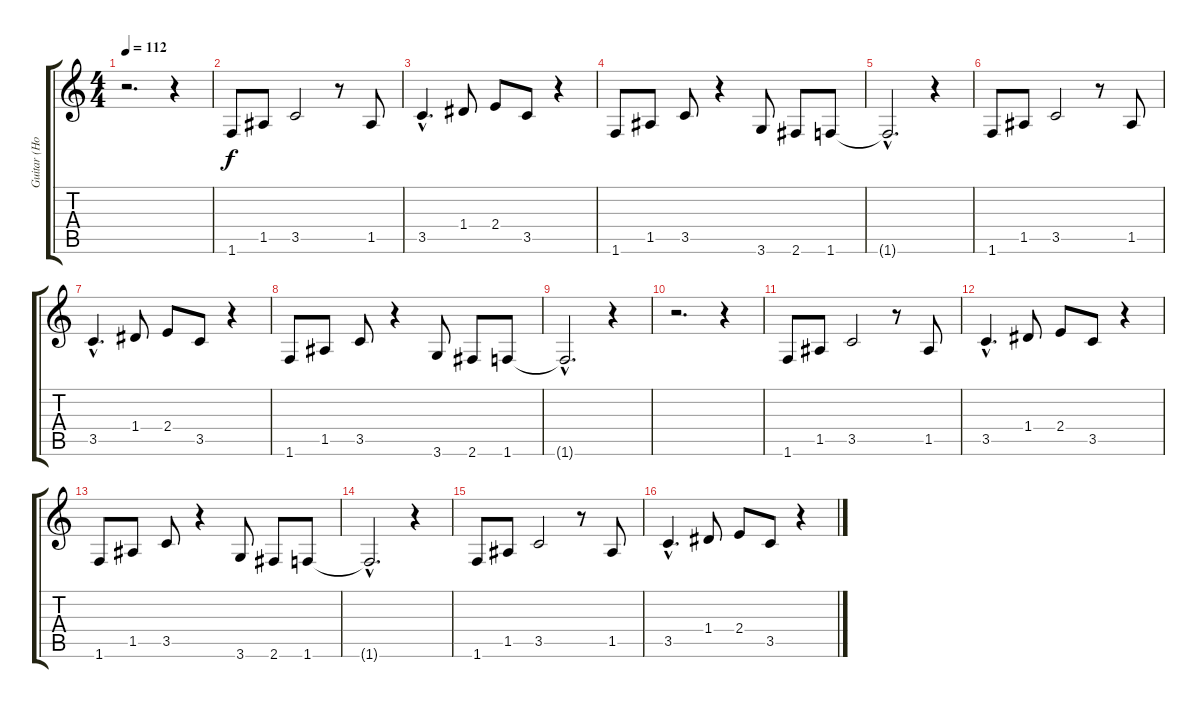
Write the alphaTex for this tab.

\track ("Guitar (Hogson)" "Guitar (Ho") {instrument electricguitarclean}
\staff {score tabs}
\tuning (E4 B3 G3 D3 A2 E2) {hide}
\ts (4 4)
\tempo 112
\clef g2
\ks c
r.2{d dy f} r.4 |
1.6.8 1.5.8 3.5.2 r.8 1.5.8 |
3.5{hac}.4{d} 1.4.8 2.4.8 3.5.8 r.4 |
1.6.8 1.5.8 3.5.8 r.4 3.6.8 2.6.8 1.6.8 |
1.6{hac t}.2{d} r.4 |
1.6.8 1.5.8 3.5.2 r.8 1.5.8 |
3.5{hac}.4{d} 1.4.8 2.4.8 3.5.8 r.4 |
1.6.8 1.5.8 3.5.8 r.4 3.6.8 2.6.8 1.6.8 |
1.6{hac t}.2{d} r.4 |
r.2{d} r.4 |
1.6.8 1.5.8 3.5.2 r.8 1.5.8 |
3.5{hac}.4{d} 1.4.8 2.4.8 3.5.8 r.4 |
1.6.8 1.5.8 3.5.8 r.4 3.6.8 2.6.8 1.6.8 |
1.6{hac t}.2{d} r.4 |
1.6.8 1.5.8 3.5.2 r.8 1.5.8 |
3.5{hac}.4{d} 1.4.8 2.4.8 3.5.8 r.4
